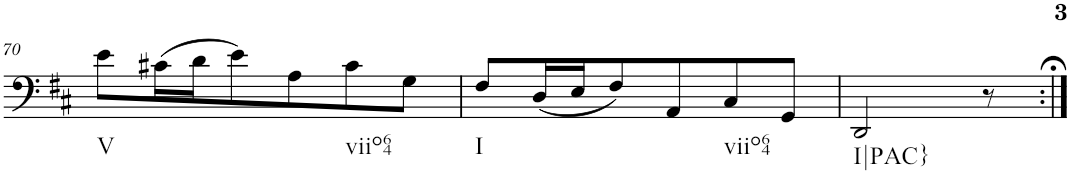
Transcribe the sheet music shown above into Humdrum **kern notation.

**kern
*part1
*staff1
*I"Piano
*I'Pno.
!!LO:PB:g=z
*clefF4
*k[f#c#]
*M3/4
=70
!LO:TX:b:t=V
8e\L
(16c#X\L
16d\J
8e\)
8A\
!LO:TX:b:t=viio64
8c#\
8G\J
=71
!LO:TX:b:t=I
8F#/L
(16D/L
16E/J
8F#/)
8AA/
!LO:TX:b:t=viio64
8C#/
8GG/J
=72
!LO:TX:b:t=I|PAC}
2DD/
8r
=:|!
*-
